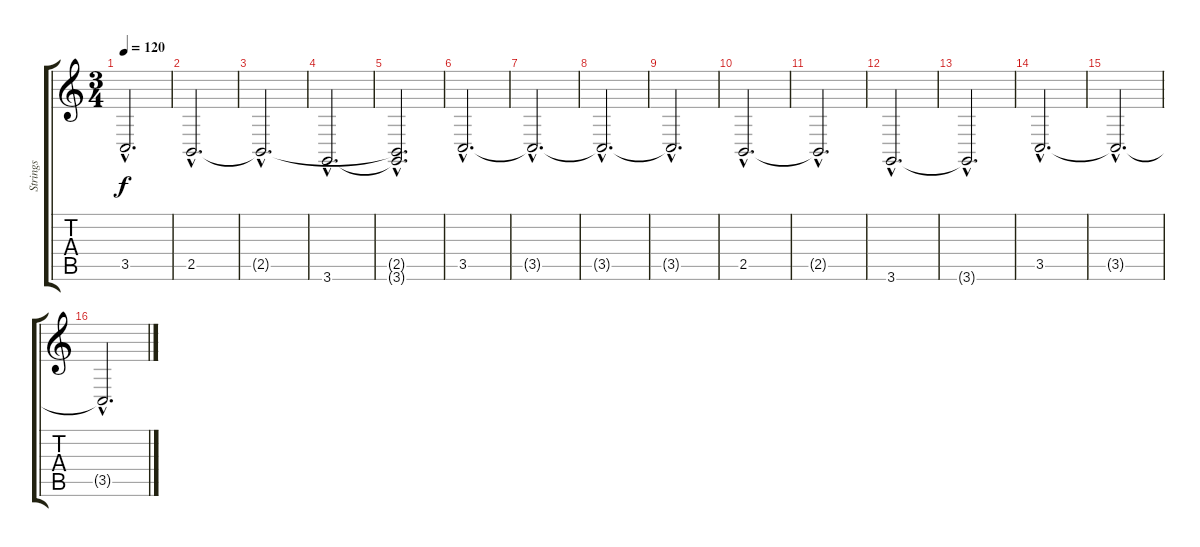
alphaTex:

\track ("Strings" "Strings") {instrument stringensemble2}
\staff {score tabs}
\tuning (E4 B3 G3 D3 A2 E2) {hide}
\ts (3 4)
\tempo 120
\clef g2
\ks c
3.5{hac t}.2{d dy f} |
2.5{hac}.2{d} |
2.5{hac t}.2{d} |
3.6{hac}.2{d} |
(2.5{hac t} 3.6{hac t}).2{d} |
3.5{hac}.2{d} |
3.5{hac t}.2{d} |
3.5{hac t}.2{d} |
3.5{hac t}.2{d} |
2.5{hac}.2{d} |
2.5{hac t}.2{d} |
3.6{hac}.2{d} |
3.6{hac t}.2{d} |
3.5{hac}.2{d} |
3.5{hac t}.2{d} |
3.5{hac t}.2{d}
